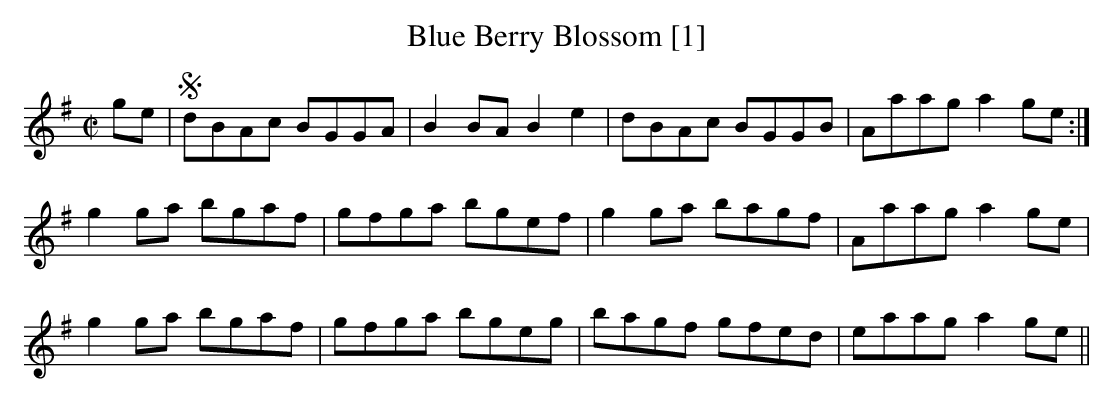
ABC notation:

X:1
T:Blue Berry Blossom [1]
M:C|
L:1/8
K:G
ge|SdBAc BGGA|B2 BA B2e2|dBAc BGGB|Aaag a2 ge:|
g2 ga bgaf|gfga bgef|g2 ga bagf|Aaag a2 ge|
g2 ga bgaf|gfga bgeg|bagf gfed|eaag a2 ge||
